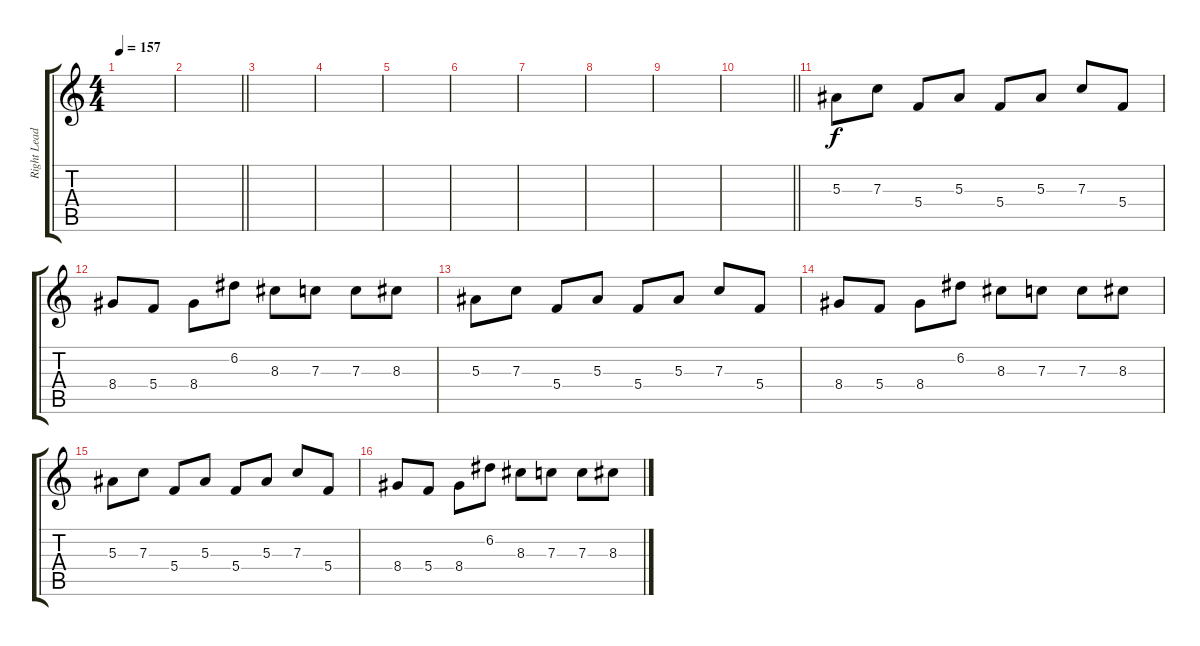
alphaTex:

\track ("Right Lead 1" "Right Lead") {instrument distortionguitar}
\staff {score tabs}
\tuning (D4 A3 F3 C3 G2 C2) {hide}
\ts (4 4)
\section ("" "")
\tempo 157
\clef g2
\ks c
|
\barLineRight lightlight
|
\section ("" "")
|
|
|
|
|
|
|
\barLineRight lightlight
|
\section ("" "")
5.3.8 7.3.8 5.4.8 5.3.8 5.4.8 5.3.8 7.3.8 5.4.8 |
8.4.8 5.4.8 8.4.8 6.2.8 8.3.8 7.3.8 7.3.8 8.3.8 |
5.3.8 7.3.8 5.4.8 5.3.8 5.4.8 5.3.8 7.3.8 5.4.8 |
8.4.8 5.4.8 8.4.8 6.2.8 8.3.8 7.3.8 7.3.8 8.3.8 |
5.3.8 7.3.8 5.4.8 5.3.8 5.4.8 5.3.8 7.3.8 5.4.8 |
8.4.8 5.4.8 8.4.8 6.2.8 8.3.8 7.3.8 7.3.8 8.3.8
